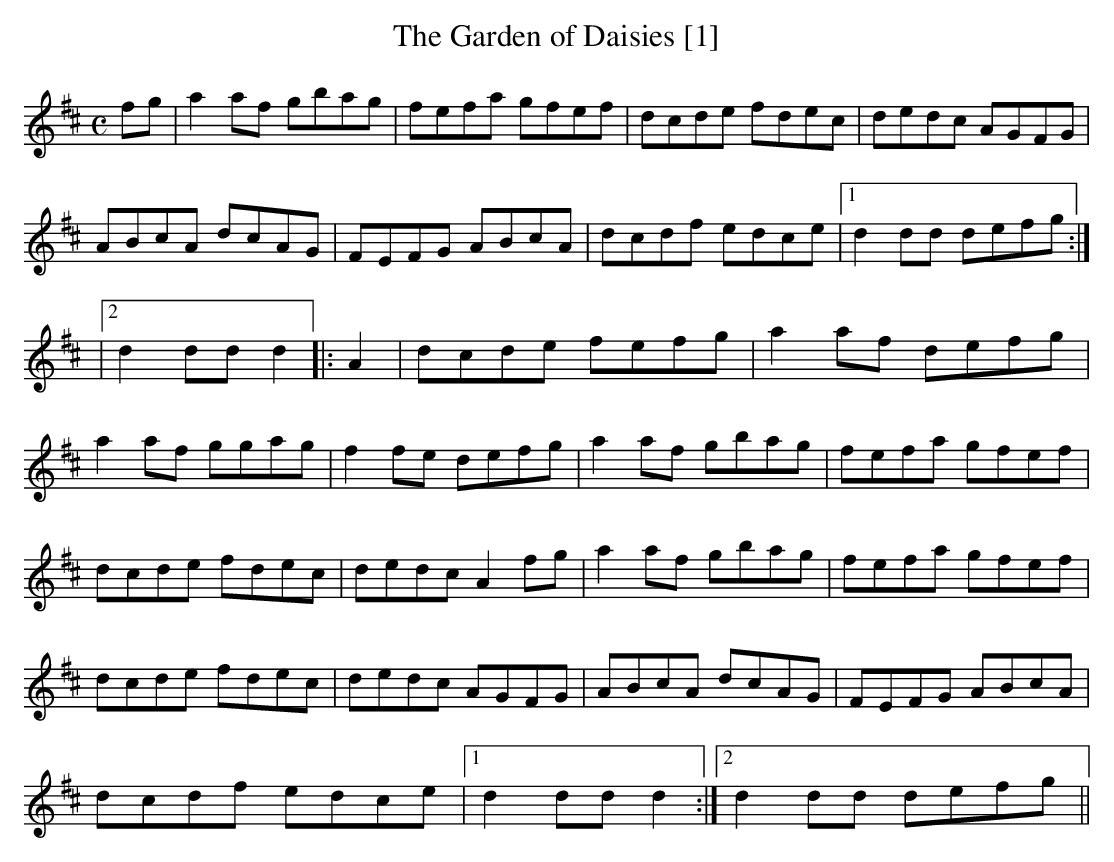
X:1
T:Garden of Daisies [1], The
M:C
L:1/8
K:D
fg|a2 af gbag|fefa gfef|dcde fdec|dedc AGFG|
ABcA dcAG|FEFG ABcA|dcdf edce|1 d2 dd defg:|
|2 d2 dd d2||:A2|dcde fefg|a2 af defg|
a2 af ggag|f2 fe defg|a2 af gbag|fefa gfef|
dcde fdec|dedc A2 fg|a2 af gbag|fefa gfef|
dcde fdec|dedc AGFG|ABcA dcAG|FEFG ABcA|
dcdf edce|1 d2 dd d2:|2 d2 dd defg||
